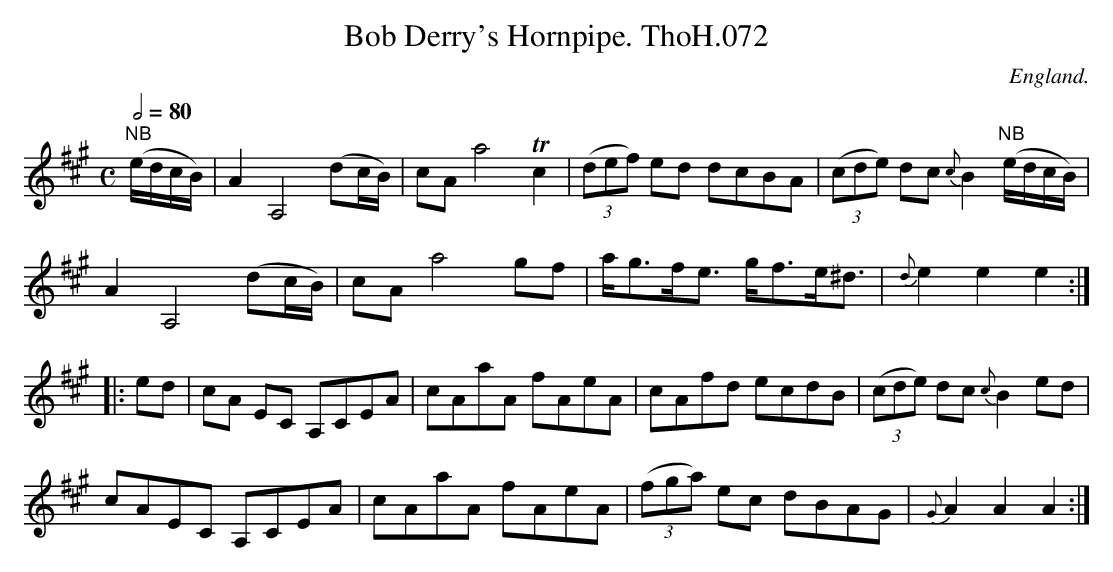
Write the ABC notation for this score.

X:1
T:Bob Derry's Hornpipe. ThoH.072
Q:1/2=80
M:C
L:1/8
O:England.
K:A
"^NB"(e/d/c/B/)|A2A,4(dc/B/)|cAa4Tc2|(3(def) ed dcBA|(3(cde) dc {c}B2"^NB"(e/d/c/B/)|
A2A,4(dc/B/)|cAa4gf|a<gf<e g<fe<^d|{d}e2e2e2:|
|:ed|cA EC A,CEA|cAaA fAeA|cAfd ecdB|(3(cde) dc{c}B2ed|
cAEC A,CEA|cAaA fAeA|(3(fga) ec dBAG|{G}A2A2A2:|
